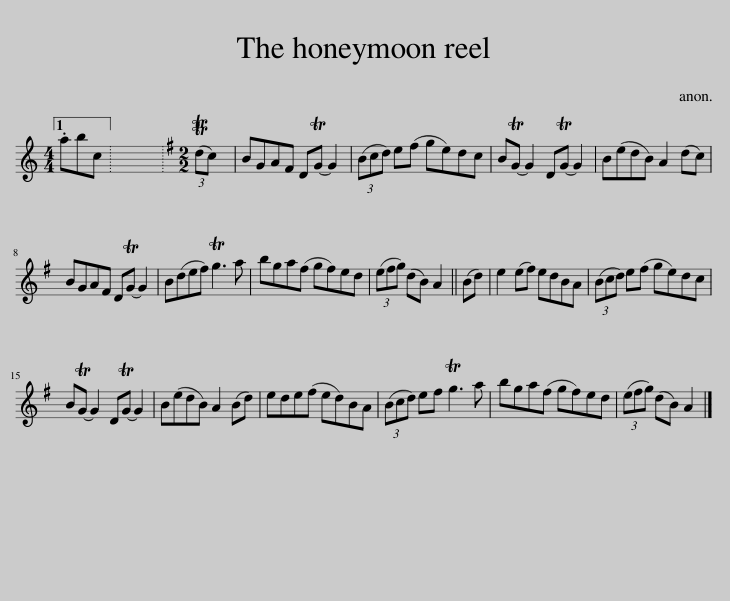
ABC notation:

X:1
L:1/8
M:4/4
I:linebreak $
K:C
V:1 treble
V:1
 .abc || x8 |[K:G][M:2/2] (3:2:2(Tdc) x/24 | BGAF DTG- G2 | (3(Bcd) e(f ge)dc | %5
 BTG- G2 DTG- G2 | B(edB) A2 (dc) |$ BGAF DTG- G2 | B(def) Tg3 a | bga(f gf)ed | %10
 (3(efg) (dB) A2 || (Bd) | e2 (ef) edBA | (3(Bcd) e(f ge)dc |$ BTG- G2 DTG- G2 | %15
 B(edB) A2 (Bd) | ede(f ed)BA | (3(Bcd) ef Tg3 a | bga(f gf)ed | (3(efg) (dB) A2 |] %20
